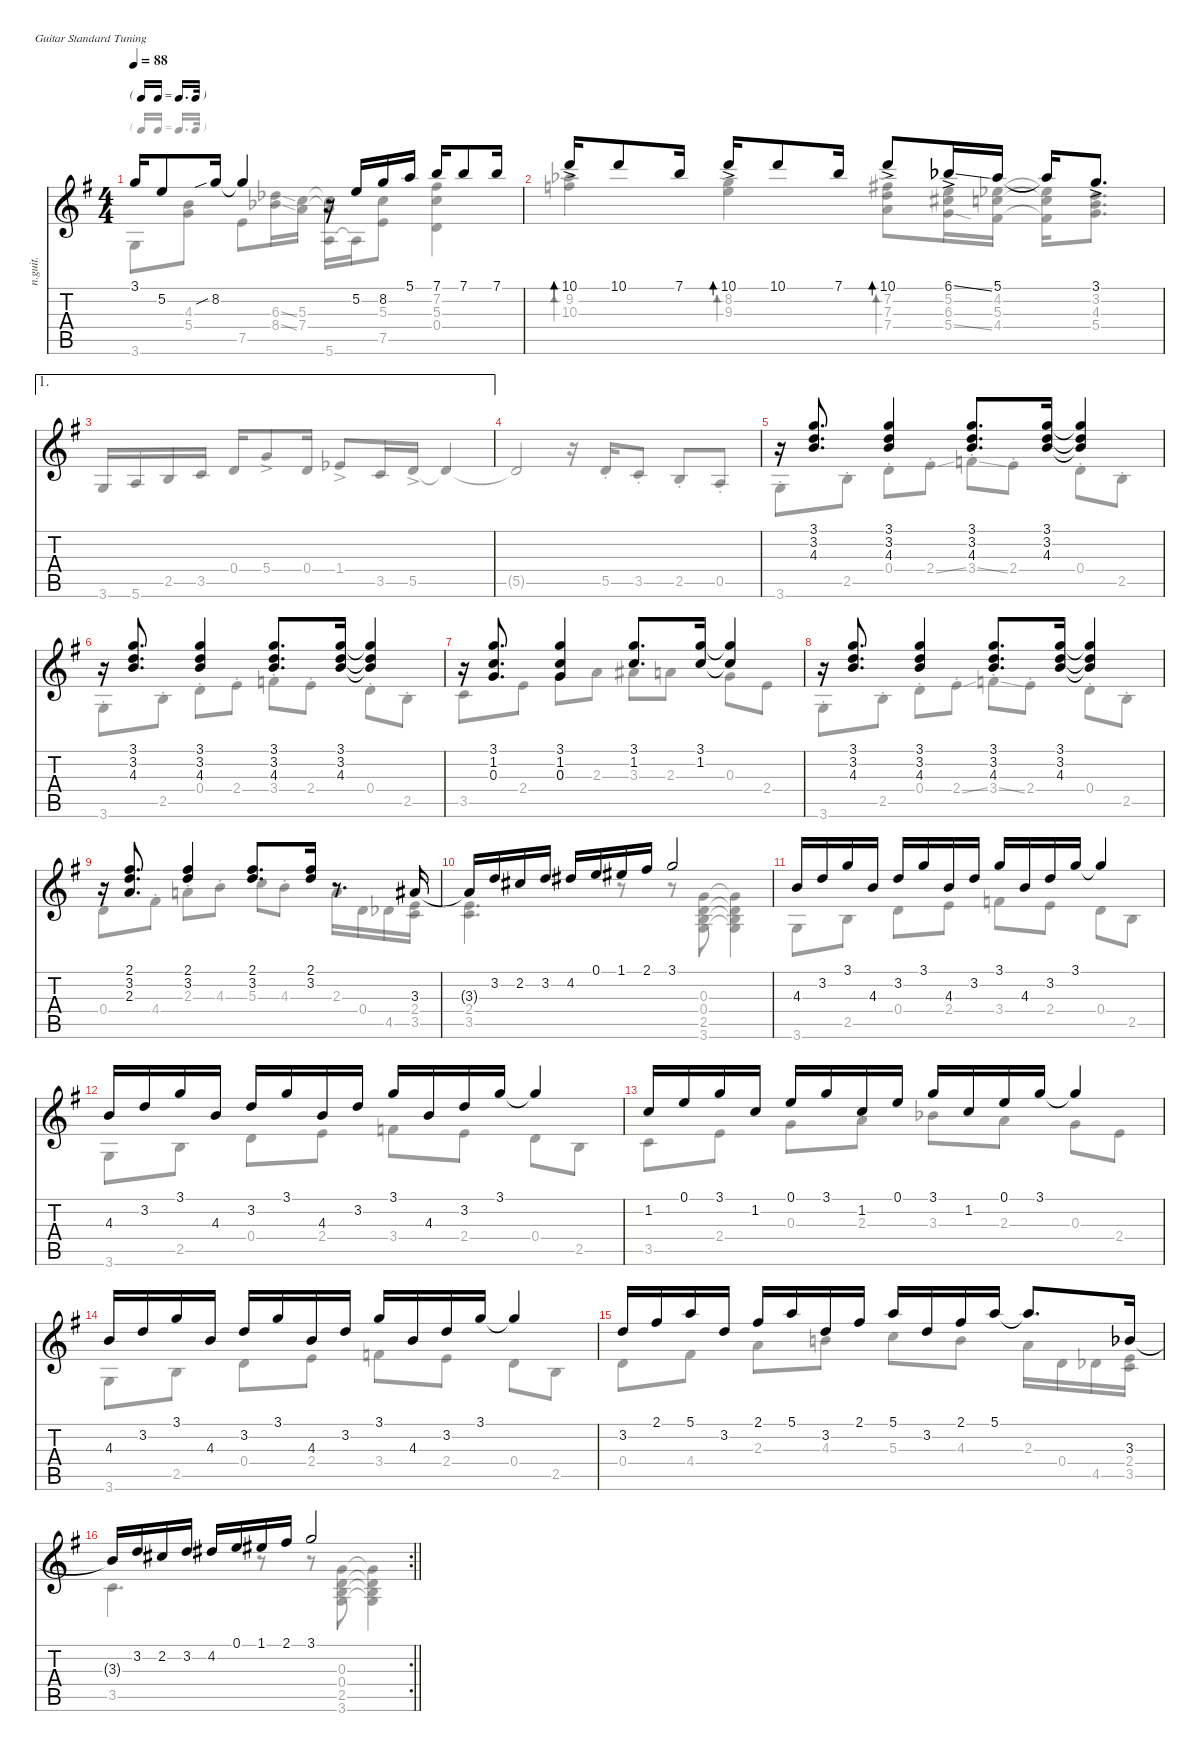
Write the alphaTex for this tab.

\defaultSystemsLayout 4
\hideDynamics
\bracketExtendMode nobrackets
\otherSystemsTrackNameOrientation horizontal
\track ("Nylon Guitar" "n.guit.") {instrument acousticguitarnylon}
\staff {score tabs}
\tuning (E4 B3 G3 D3 A2 E2)
\voice
\ts (4 4)
\tf dotted16th
\tempo 88
\clef g2
\ks g
3.1{acc forcenatural}.16{dy mf beam Up} 5.2{acc forcenatural}.8{beam Up} 8.2{sib acc forcenatural}.16{beam Up} 8.2{t acc forcenatural}.4{beam Up} r.16{beam Up} 5.2{acc forcenatural}.16{beam Up} 8.2{acc forcenatural}.16{beam Up} 5.1{acc forcenatural}.16{beam Up} 7.1{acc forcenatural}.16{beam Up} 7.1{acc forcenatural}.8{beam Up} 7.1{acc forcenatural}.16{beam Up} |
10.1{ac acc forcenatural}.16{bd 30 beam Up} 10.1{acc forcenatural}.8{beam Up} 7.1{acc forcenatural}.16{beam Up} 10.1{ac acc forcenatural}.16{bd 30 beam Up} 10.1{acc forcenatural}.8{beam Up} 7.1{acc forcenatural}.16{beam Up} 10.1{ac acc forcenatural}.8{bd 30 beam Up} 6.1{ss ac acc b}.16{beam Up} 5.1{acc forcenatural}.16{beam Up} 5.1{t acc forcenatural}.16{beam Up} 3.1{ac acc forcenatural}.8{d beam Up} |
\ae 1
|
|
r.16{beam Up} (3.1{acc forcenatural} 3.2{acc forcenatural} 4.3{acc forcenatural}).8{d beam Up} (3.1{acc forcenatural} 3.2{acc forcenatural} 4.3{acc forcenatural}).4{beam Up} (3.1{acc forcenatural} 3.2{acc forcenatural} 4.3{acc forcenatural}).8{d beam Up} (3.1{acc forcenatural} 3.2{acc forcenatural} 4.3{acc forcenatural}).16{beam Up} (3.1{t acc forcenatural} 3.2{t acc forcenatural} 4.3{t acc forcenatural}).4{beam Up} |
r.16{beam Up} (3.1{acc forcenatural} 3.2{acc forcenatural} 4.3{acc forcenatural}).8{d beam Up} (3.1{acc forcenatural} 3.2{acc forcenatural} 4.3{acc forcenatural}).4{beam Up} (3.1{acc forcenatural} 3.2{acc forcenatural} 4.3{acc forcenatural}).8{d beam Up} (3.1{acc forcenatural} 3.2{acc forcenatural} 4.3{acc forcenatural}).16{beam Up} (3.1{t acc forcenatural} 3.2{t acc forcenatural} 4.3{t acc forcenatural}).4{beam Up} |
r.16{beam Up} (3.1{acc forcenatural} 1.2{acc forcenatural} 0.3{acc forcenatural}).8{d beam Up} (3.1{acc forcenatural} 1.2{acc forcenatural} 0.3{acc forcenatural}).4{beam Up} (3.1{acc forcenatural} 1.2{acc forcenatural}).8{d beam Up} (3.1{acc forcenatural} 1.2{acc forcenatural}).16{beam Up} (3.1{t acc forcenatural} 1.2{t acc forcenatural}).4{beam Up} |
r.16{beam Up} (3.1{acc forcenatural} 3.2{acc forcenatural} 4.3{acc forcenatural}).8{d beam Up} (3.1{acc forcenatural} 3.2{acc forcenatural} 4.3{acc forcenatural}).4{beam Up} (3.1{acc forcenatural} 3.2{acc forcenatural} 4.3{acc forcenatural}).8{d beam Up} (3.1{acc forcenatural} 3.2{acc forcenatural} 4.3{acc forcenatural}).16{beam Up} (3.1{t acc forcenatural} 3.2{t acc forcenatural} 4.3{t acc forcenatural}).4{beam Up} |
r.16{beam Up} (2.1{acc #} 3.2{acc forcenatural} 2.3{acc forcenatural}).8{d beam Up} (2.1{acc #} 3.2{acc forcenatural}).4{beam Up} (2.1{acc #} 3.2{acc forcenatural}).8{d beam Up} (2.1{acc #} 3.2{acc forcenatural}).16{beam Up} r.8{d beam Up} 3.3{acc #}.16{beam Up} |
3.3{t acc #}.16{beam Up} 3.2{acc forcenatural}.16{beam Up} 2.2{acc #}.16{beam Up} 3.2{acc forcenatural}.16{beam Up} 4.2{acc #}.16{beam Up} 0.1{acc forcenatural}.16{beam Up} 1.1{acc #}.16{beam Up} 2.1{acc #}.16{beam Up} 3.1{acc forcenatural}.2{beam Up} |
4.3{acc forcenatural}.16{beam Up} 3.2{acc forcenatural}.16{beam Up} 3.1{acc forcenatural}.16{beam Up} 4.3{acc forcenatural}.16{beam Up} 3.2{acc forcenatural}.16{beam Up} 3.1{acc forcenatural}.16{beam Up} 4.3{acc forcenatural}.16{beam Up} 3.2{acc forcenatural}.16{beam Up} 3.1{acc forcenatural}.16{beam Up} 4.3{acc forcenatural}.16{beam Up} 3.2{acc forcenatural}.16{beam Up} 3.1{acc forcenatural}.16{beam Up} 3.1{t acc forcenatural}.4{beam Up} |
4.3{acc forcenatural}.16{beam Up} 3.2{acc forcenatural}.16{beam Up} 3.1{acc forcenatural}.16{beam Up} 4.3{acc forcenatural}.16{beam Up} 3.2{acc forcenatural}.16{beam Up} 3.1{acc forcenatural}.16{beam Up} 4.3{acc forcenatural}.16{beam Up} 3.2{acc forcenatural}.16{beam Up} 3.1{acc forcenatural}.16{beam Up} 4.3{acc forcenatural}.16{beam Up} 3.2{acc forcenatural}.16{beam Up} 3.1{acc forcenatural}.16{beam Up} 3.1{t acc forcenatural}.4{beam Up} |
1.2{acc forcenatural}.16{beam Up} 0.1{acc forcenatural}.16{beam Up} 3.1{acc forcenatural}.16{beam Up} 1.2{acc forcenatural}.16{beam Up} 0.1{acc forcenatural}.16{beam Up} 3.1{acc forcenatural}.16{beam Up} 1.2{acc forcenatural}.16{beam Up} 0.1{acc forcenatural}.16{beam Up} 3.1{acc forcenatural}.16{beam Up} 1.2{acc forcenatural}.16{beam Up} 0.1{acc forcenatural}.16{beam Up} 3.1{acc forcenatural}.16{beam Up} 3.1{t acc forcenatural}.4{beam Up} |
4.3{acc forcenatural}.16{beam Up} 3.2{acc forcenatural}.16{beam Up} 3.1{acc forcenatural}.16{beam Up} 4.3{acc forcenatural}.16{beam Up} 3.2{acc forcenatural}.16{beam Up} 3.1{acc forcenatural}.16{beam Up} 4.3{acc forcenatural}.16{beam Up} 3.2{acc forcenatural}.16{beam Up} 3.1{acc forcenatural}.16{beam Up} 4.3{acc forcenatural}.16{beam Up} 3.2{acc forcenatural}.16{beam Up} 3.1{acc forcenatural}.16{beam Up} 3.1{t acc forcenatural}.4{beam Up} |
3.2{acc forcenatural}.16{beam Up} 2.1{acc #}.16{beam Up} 5.1{acc forcenatural}.16{beam Up} 3.2{acc forcenatural}.16{beam Up} 2.1{acc #}.16{beam Up} 5.1{acc forcenatural}.16{beam Up} 3.2{acc forcenatural}.16{beam Up} 2.1{acc #}.16{beam Up} 5.1{acc forcenatural}.16{beam Up} 3.2{acc forcenatural}.16{beam Up} 2.1{acc #}.16{beam Up} 5.1{acc forcenatural}.16{beam Up} 5.1{t acc forcenatural}.8{d beam Up} 3.3{acc b}.16{beam Up} |
\rc 2
\barLineRight lightlight
3.3{t acc b}.16{beam Up} 3.2{acc forcenatural}.16{beam Up} 2.2{acc #}.16{beam Up} 3.2{acc forcenatural}.16{beam Up} 4.2{acc #}.16{beam Up} 0.1{acc forcenatural}.16{beam Up} 1.1{acc #}.16{beam Up} 2.1{acc #}.16{beam Up} 3.1{acc forcenatural}.2{beam Up}
\voice
\clef g2
\ottava regular
\simile none
\ks g
3.6{acc forcenatural}.8{dy mf beam Down} (4.3{acc forcenatural} 5.4{acc forcenatural}).8{beam Down} 7.5{acc forcenatural}.8{beam Down} (6.3{ss acc b} 8.4{ss acc b}).16{beam Down} (5.3{acc forcenatural} 7.4{acc forcenatural}).16{beam Down} (5.6{acc forcenatural} 5.3{t acc forcenatural} 7.4{t acc forcenatural}).16{beam Down} 5.6{t acc forcenatural}.16{beam Down} (7.5{acc forcenatural} 5.3{acc forcenatural}).8{beam Down} (7.2{acc #} 5.3{acc forcenatural} 0.4{acc forcenatural}).4{beam Down} |
(9.2{acc b} 10.3{acc forcenatural}).4{bd 30 beam Down} (8.2{acc forcenatural} 9.3{acc forcenatural}).4{bd 30 beam Down} (7.2{acc #} 7.3{acc forcenatural} 7.4{acc forcenatural}).8{bd 30 beam Down} (5.2{acc forcenatural} 6.3{acc #} 5.4{ss acc forcenatural}).16{beam Down} (4.4{acc #} 5.3{acc forcenatural} 4.2{acc b}).16{beam Down} (4.2{t acc b} 5.3{t acc forcenatural} 4.4{t acc #}).16{beam Down} (3.2{acc forcenatural} 4.3{acc forcenatural} 5.4{acc forcenatural}).8{d beam Down} |
3.6{acc forcenatural}.16{beam Up} 5.6{acc forcenatural}.16{beam Up} 2.5{acc forcenatural}.16{beam Up} 3.5{acc forcenatural}.16{beam Up} 0.4{acc forcenatural}.16{beam Up} 5.4{ac acc forcenatural}.8{beam Up} 0.4{acc forcenatural}.16{beam Up} 1.4{ac acc b}.8{beam Up} 3.5{acc forcenatural}.16{beam Up} 5.5{ac acc forcenatural}.16{beam Up} 5.5{t acc forcenatural}.4{beam Up} |
5.5{t acc forcenatural}.2{beam Up} r.16{beam Up} 5.5{st acc forcenatural}.16{beam Up} 3.5{st acc forcenatural}.8{beam Up} 2.5{st acc forcenatural}.8{beam Up} 0.5{st acc forcenatural}.8{beam Up} |
3.6{st acc forcenatural}.8{beam Down} 2.5{st acc forcenatural}.8{beam Down} 0.4{st acc forcenatural}.8{beam Down} 2.4{ss st acc forcenatural}.8{beam Down} 3.4{ss st acc forcenatural}.8{beam Down} 2.4{st acc forcenatural}.8{beam Down} 0.4{st acc forcenatural}.8{beam Down} 2.5{st acc forcenatural}.8{beam Down} |
3.6{st acc forcenatural}.8{beam Down} 2.5{st acc forcenatural}.8{beam Down} 0.4{st acc forcenatural}.8{beam Down} 2.4{st acc forcenatural}.8{beam Down} 3.4{st acc forcenatural}.8{beam Down} 2.4{st acc forcenatural}.8{beam Down} 0.4{st acc forcenatural}.8{beam Down} 2.5{st acc forcenatural}.8{beam Down} |
3.5{acc forcenatural}.8{beam Down} 2.4{acc forcenatural}.8{beam Down} 0.3{acc forcenatural}.8{beam Down} 2.3{acc forcenatural}.8{beam Down} 3.3{acc #}.8{beam Down} 2.3{acc forcenatural}.8{beam Down} 0.3{acc forcenatural}.8{beam Down} 2.4{acc forcenatural}.8{beam Down} |
3.6{st acc forcenatural}.8{beam Down} 2.5{st acc forcenatural}.8{beam Down} 0.4{st acc forcenatural}.8{beam Down} 2.4{ss st acc forcenatural}.8{beam Down} 3.4{ss st acc forcenatural}.8{beam Down} 2.4{st acc forcenatural}.8{beam Down} 0.4{st acc forcenatural}.8{beam Down} 2.5{st acc forcenatural}.8{beam Down} |
0.4{st acc forcenatural}.8{beam Down} 4.4{st acc #}.8{beam Down} 2.3{st acc forcenatural}.8{beam Down} 4.3{st acc forcenatural}.8{beam Down} 5.3{st acc forcenatural}.8{beam Down} 4.3{st acc forcenatural}.8{beam Down} 2.3{st acc forcenatural}.16{beam Down} 0.4{acc forcenatural}.16{beam Down} 4.5{acc b}.16{beam Down} (2.4{acc forcenatural} 3.5{acc forcenatural}).16{beam Down} |
(2.4{acc forcenatural} 3.5{acc forcenatural}).4{d beam Down} r.8{beam Down} r.8{beam Down} (0.3{acc forcenatural} 0.4{acc forcenatural} 2.5{acc forcenatural} 3.6{acc forcenatural}).8{beam Down} (0.3{t acc forcenatural} 0.4{t acc forcenatural} 2.5{t acc forcenatural} 3.6{t acc forcenatural}).4{beam Down} |
3.6{acc forcenatural}.8{beam Down} 2.5{acc forcenatural}.8{beam Down} 0.4{acc forcenatural}.8{beam Down} 2.4{acc forcenatural}.8{beam Down} 3.4{acc forcenatural}.8{beam Down} 2.4{acc forcenatural}.8{beam Down} 0.4{acc forcenatural}.8{beam Down} 2.5{acc forcenatural}.8{beam Down} |
3.6{acc forcenatural}.8{beam Down} 2.5{acc forcenatural}.8{beam Down} 0.4{acc forcenatural}.8{beam Down} 2.4{acc forcenatural}.8{beam Down} 3.4{acc forcenatural}.8{beam Down} 2.4{acc forcenatural}.8{beam Down} 0.4{acc forcenatural}.8{beam Down} 2.5{acc forcenatural}.8{beam Down} |
3.5{acc forcenatural}.8{beam Down} 2.4{acc forcenatural}.8{beam Down} 0.3{acc forcenatural}.8{beam Down} 2.3{acc forcenatural}.8{beam Down} 3.3{acc b}.8{beam Down} 2.3{acc forcenatural}.8{beam Down} 0.3{acc forcenatural}.8{beam Down} 2.4{acc forcenatural}.8{beam Down} |
3.6{acc forcenatural}.8{beam Down} 2.5{acc forcenatural}.8{beam Down} 0.4{acc forcenatural}.8{beam Down} 2.4{acc forcenatural}.8{beam Down} 3.4{acc forcenatural}.8{beam Down} 2.4{acc forcenatural}.8{beam Down} 0.4{acc forcenatural}.8{beam Down} 2.5{acc forcenatural}.8{beam Down} |
0.4{acc forcenatural}.8{beam Down} 4.4{acc #}.8{beam Down} 2.3{acc forcenatural}.8{beam Down} 4.3{acc forcenatural}.8{beam Down} 5.3{acc forcenatural}.8{beam Down} 4.3{acc forcenatural}.8{beam Down} 2.3{acc forcenatural}.16{beam Down} 0.4{acc forcenatural}.16{beam Down} 4.5{acc b}.16{beam Down} (2.4{acc forcenatural} 3.5{acc forcenatural}).16{beam Down} |
\barLineRight lightlight
3.5{acc forcenatural}.4{d beam Down} r.8{beam Down} r.8{beam Down} (0.3{acc forcenatural} 0.4{acc forcenatural} 2.5{acc forcenatural} 3.6{acc forcenatural}).8{beam Down} (0.3{t acc forcenatural} 0.4{t acc forcenatural} 2.5{t acc forcenatural} 3.6{t acc forcenatural}).4{beam Down}
